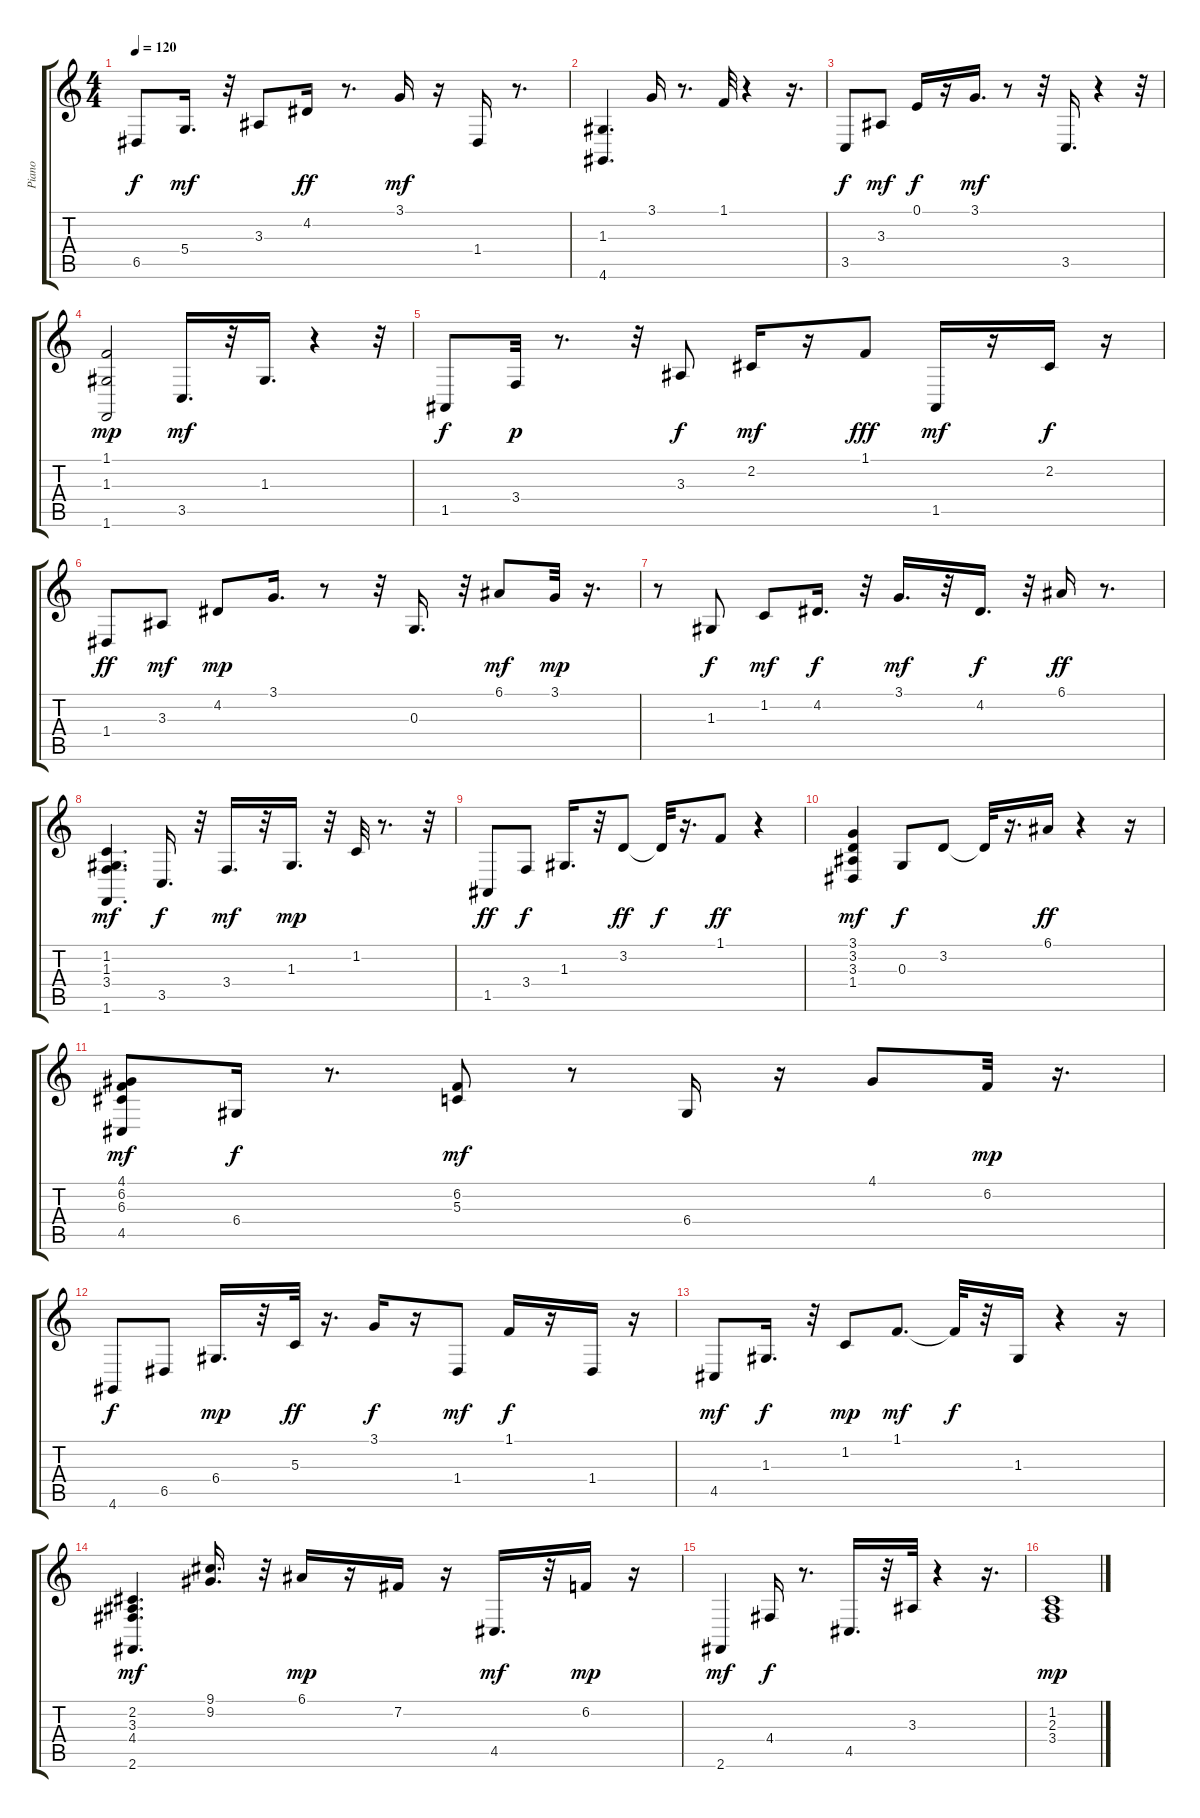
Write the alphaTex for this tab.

\track ("Piano" "Piano") {instrument electricpiano2}
\staff {score tabs}
\tuning (E4 B3 G3 D3 A2 E2) {hide}
\ts (4 4)
\tempo 120
\clef g2
\ks c
6.5.8{dy f} 5.4.16{d dy mf} r.32 3.3.8 4.2.16{dy ff} r.8{d} 3.1.16{dy mf} r.16 1.4.16 r.8{d} |
(1.3 4.6).4{d} 3.1.16 r.8{d} 1.1.32 r.4 r.16{d} |
3.5.8{dy f} 3.3.8{dy mf} 0.1.16{dy f} r.16 3.1.16{d dy mf} r.8 r.32 3.5.16{d} r.4 r.32 |
(1.1 1.3 1.6).2{dy mp} 3.5.16{d dy mf} r.32 1.3.16{d} r.4 r.32 |
1.5.8{dy f} 3.4.32{dy p} r.8{d} r.32 3.3.8{dy f} 2.2.16{dy mf} r.16 1.1.8{dy fff} 1.5.16{dy mf} r.16 2.2.16{dy f} r.16 |
1.4.8{dy ff} 3.3.8{dy mf} 4.2.8{dy mp} 3.1.16{d} r.8 r.32 0.3.16{d} r.32 6.1.8{dy mf} 3.1.32{dy mp} r.16{d} |
r.8 1.3.8{dy f} 1.2.8{dy mf} 4.2.16{d dy f} r.32 3.1.16{d dy mf} r.32 4.2.16{d dy f} r.32 6.1.16{dy ff} r.8{d} |
(1.2 1.3 3.4 1.6).4{d dy mf} 3.5.16{d dy f} r.32 3.4.16{d dy mf} r.32 1.3.16{d dy mp} r.32 1.2.32 r.8{d} r.32 |
1.5.8{dy ff} 3.4.8{dy f} 1.3.16{d} r.32 3.2.8{dy ff} 3.2{t}.32{dy f} r.16{d} 1.1.8{dy ff} r.4 |
(3.1 3.2 3.3 1.4).4{dy mf} 0.3.8{dy f} 3.2.8 3.2{t}.32 r.16{d} 6.1.16{dy ff} r.4 r.16 |
(4.1 6.2 6.3 4.5).8{dy mf} 6.4.16{dy f} r.8{d} (6.2 5.3).8{dy mf} r.8 6.4.16 r.16 4.1.8 6.2.32{dy mp} r.16{d} |
4.6.8{dy f} 6.5.8 6.4.16{d dy mp} r.32 5.3.32{dy ff} r.16{d} 3.1.16{dy f} r.16 1.4.8{dy mf} 1.1.16{dy f} r.16 1.4.16 r.16 |
4.5.8{dy mf} 1.3.16{d dy f} r.32 1.2.8{dy mp} 1.1.8{d dy mf} 1.1{t}.32{dy f} r.32 1.3.16 r.4 r.16 |
(2.2 3.3 4.4 2.6).4{d dy mf} (9.1 9.2).16{d} r.32 6.1.16{dy mp} r.16 7.2.16 r.16 4.5.16{d dy mf} r.32 6.2.16{dy mp} r.16 |
2.6.4{dy mf} 4.4.16{dy f} r.8{d} 4.5.16{d} r.32 3.3.32 r.4 r.16{d} |
(1.2 2.3 3.4).1{dy mp}
